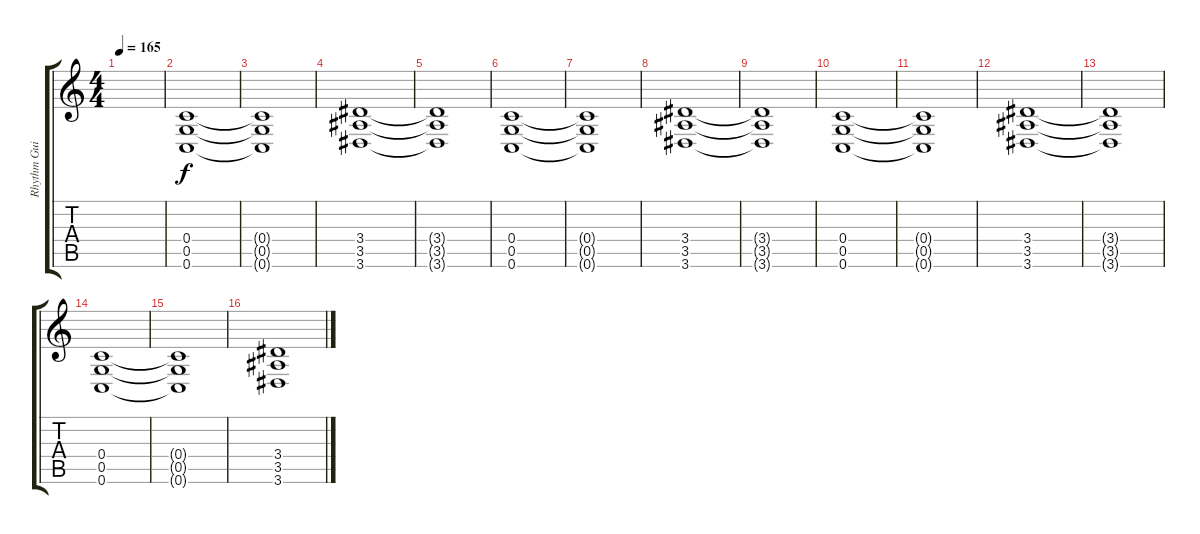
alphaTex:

\track ("Rhythm Guitar" "Rhythm Gui") {instrument distortionguitar}
\staff {score tabs}
\tuning (D4 A3 F3 C3 G2 C2) {hide}
\ts (4 4)
\tempo 165
\clef g2
\ks c
|
(0.4 0.5 0.6).1 |
(0.4{t} 0.5{t} 0.6{t}).1 |
(3.4 3.5 3.6).1 |
(3.4{t} 3.5{t} 3.6{t}).1 |
(0.4 0.5 0.6).1 |
(0.4{t} 0.5{t} 0.6{t}).1 |
(3.4 3.5 3.6).1 |
(3.4{t} 3.5{t} 3.6{t}).1 |
(0.4 0.5 0.6).1 |
(0.4{t} 0.5{t} 0.6{t}).1 |
(3.4 3.5 3.6).1 |
(3.4{t} 3.5{t} 3.6{t}).1 |
(0.4 0.5 0.6).1 |
(0.4{t} 0.5{t} 0.6{t}).1 |
(3.4 3.5 3.6).1
